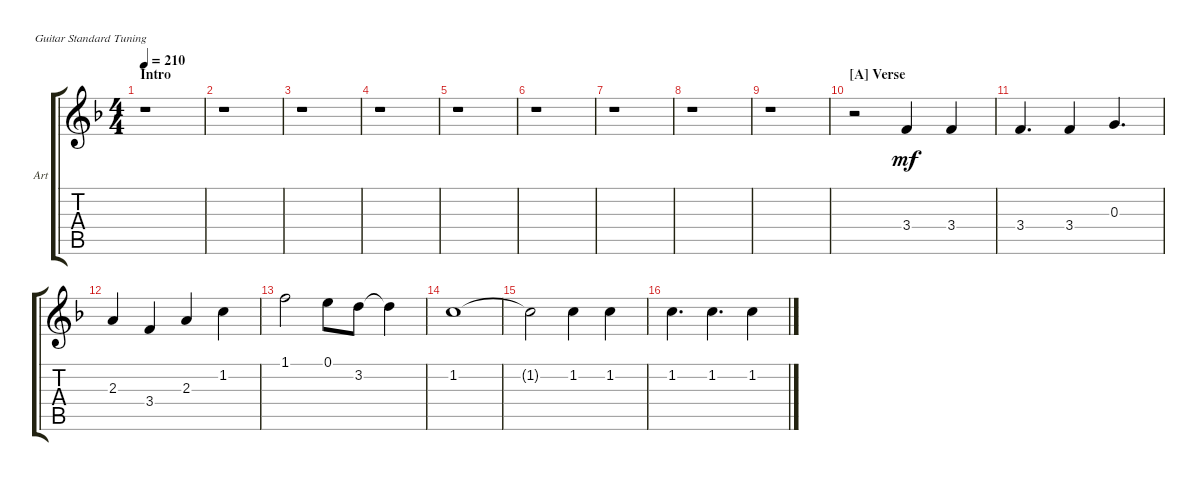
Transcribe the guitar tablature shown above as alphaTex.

\defaultSystemsLayout 4
\bracketExtendMode groupsimilarinstruments
\firstSystemTrackNameOrientation horizontal
\otherSystemsTrackNameOrientation horizontal
\track ("Art's Voice" "Art") {instrument electricguitarclean}
\staff {score tabs}
\tuning (E4 B3 G3 D3 A2 E2)
\ts (4 4)
\section ("" "Intro")
\tempo 210
\clef g2
\scale
0.504425
\ks f
r.1{dy mf instrument electricguitarclean} |
\scale
0.247788 r.1 |
\scale
0.247788 r.1 |
\scale
0.333333 r.1 |
\scale
0.333333 r.1 |
\scale
0.333333 r.1 |
\scale
0.333333 r.1 |
\scale
0.333333 r.1 |
\scale
0.333333 r.1 |
\section ("A" "Verse")
\scale
0.333333 r.2 3.4.4 3.4.4 |
\scale
0.333333 3.4.4{d} 3.4.4 0.3.4{d} |
\scale
0.333333 2.3.4 3.4.4 2.3.4 1.2.4 |
\scale
0.333333 1.1.2 0.1.8 3.2.8 3.2{t}.4 |
\scale
0.333333 1.2.1 |
\scale
0.333333 1.2{t}.2 1.2.4 1.2.4 |
\scale
0.333333 1.2.4{d} 1.2.4{d} 1.2.4
